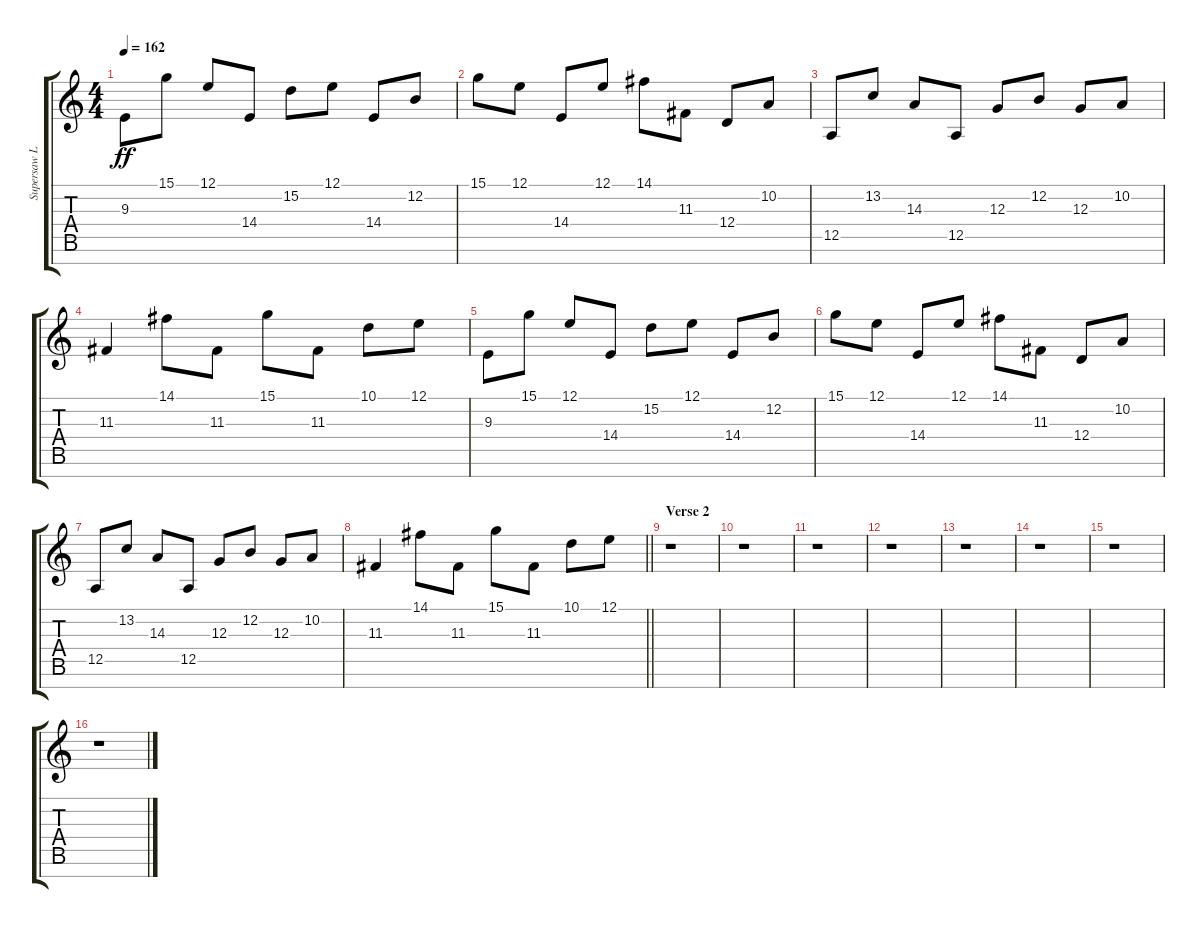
\track ("Supersaw Lead" "Supersaw L") {instrument lead2sawtooth}
\staff {score tabs}
\tuning (E4 B3 G3 D3 A2 E2 B1) {hide}
\ts (4 4)
\tempo 162
\clef g2
\ks c
9.3.8{dy ff} 15.1.8 12.1.8 14.4.8 15.2.8 12.1.8 14.4.8 12.2.8 |
15.1.8 12.1.8 14.4.8 12.1.8 14.1.8 11.3.8 12.4.8 10.2.8 |
12.5.8 13.2.8 14.3.8 12.5.8 12.3.8 12.2.8 12.3.8 10.2.8 |
11.3.4 14.1.8 11.3.8 15.1.8 11.3.8 10.1.8 12.1.8 |
9.3.8 15.1.8 12.1.8 14.4.8 15.2.8 12.1.8 14.4.8 12.2.8 |
15.1.8 12.1.8 14.4.8 12.1.8 14.1.8 11.3.8 12.4.8 10.2.8 |
12.5.8 13.2.8 14.3.8 12.5.8 12.3.8 12.2.8 12.3.8 10.2.8 |
\barLineRight lightlight
11.3.4 14.1.8 11.3.8 15.1.8 11.3.8 10.1.8 12.1.8 |
\section ("" "Verse 2")
r.1 |
r.1 |
r.1 |
r.1 |
r.1 |
r.1 |
r.1 |
r.1
